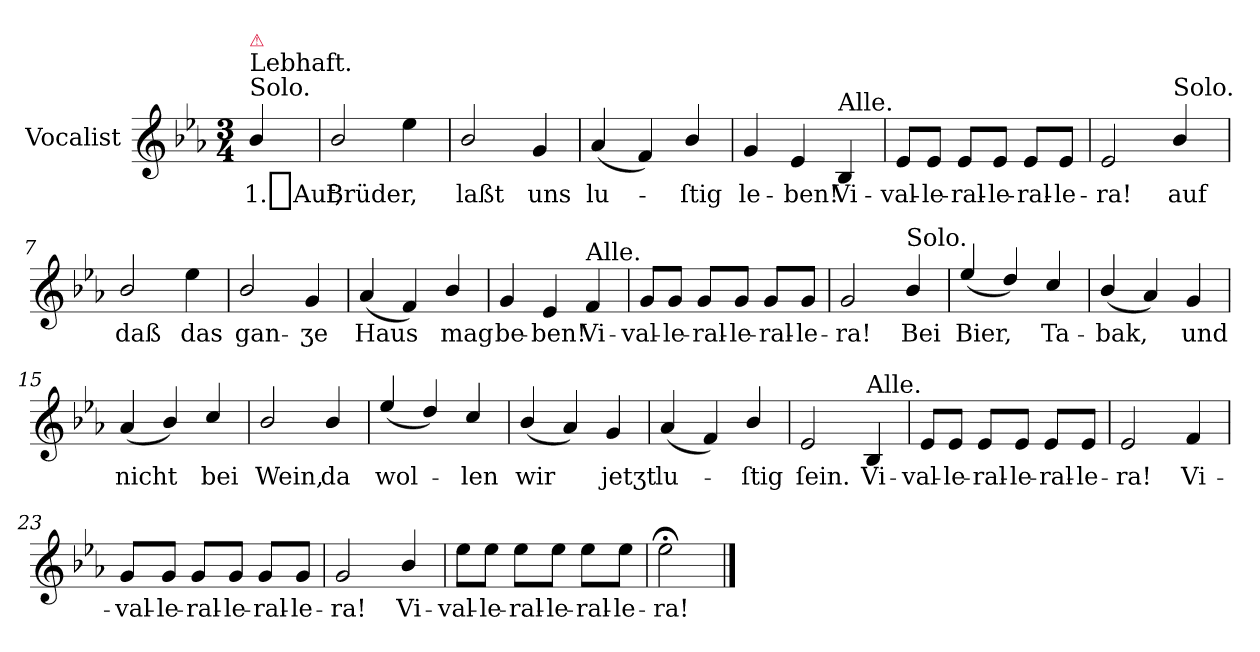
**kern	**text
*part1	*part1
*staff1	*staff1
*I"Vocalist	*
*clefG2	*
*k[b-e-a-]	*
*E-:	*
*M3/4	*
=	=
!LO:TX:a:t=Solo.	!
!LO:TX:a:t=Lebhaft.	!
!LO:TX:a:color=crimson:t=⚠	!
4b-/	1._Auf,
=1	=1
2b-/	Brüder,
4ee-	.
=2	=2
2b-/	laßt
4g	uns
=3	=3
(4a-	lu-
4f)	.
4b-/	-ſtig
=4	=4
4g	le-
4e-	-ben!
!LO:TX:a:t=Alle.	!
4B-	Vi-
=5	=5
8e-/L	-val-
8e-/J	-le-
8e-/L	-ral-
8e-/J	-le-
8e-/L	-ral-
8e-/J	-le-
=6	=6
2e-	-ra!
!LO:TX:a:t=Solo.	!
4b-/	auf
=7	=7
2b-/	daß
4ee-	das
=8	=8
2b-/	gan-
4g	-ʒe
=9	=9
(4a-	Haus
4f)	.
4b-/	mag
=10	=10
4g	be-
4e-	-ben!
!LO:TX:a:t=Alle.	!
4f	Vi-
=11	=11
8g/L	-val-
8g/J	-le-
8g/L	-ral-
8g/J	-le-
8g/L	-ral-
8g/J	-le-
=12	=12
2g	-ra!
!LO:TX:a:t=Solo.	!
4b-/	Bei
=13	=13
(4ee-/	Bier,
4dd/)	.
4cc/	Ta-
=14	=14
(4b-/	-bak,
4a-)	.
4g	und
=15	=15
(4a-	nicht
4b-/)	.
4cc/	bei
=16	=16
2b-/	Wein,
4b-/	da
=17	=17
(4ee-/	wol-
4dd/)	.
4cc/	-len
=18	=18
(4b-/	wir
4a-)	.
4g	jetʒt
=19	=19
(4a-	lu-
4f)	.
4b-/	-ſtig
=20	=20
2e-	ſein.
!LO:TX:a:t=Alle.	!
4B-	Vi-
=21	=21
8e-/L	-val-
8e-/J	-le-
8e-/L	-ral-
8e-/J	-le-
8e-/L	-ral-
8e-/J	-le-
=22	=22
2e-	-ra!
4f	Vi-
=23	=23
8g/L	-val-
8g/J	-le-
8g/L	-ral-
8g/J	-le-
8g/L	-ral-
8g/J	-le-
=24	=24
2g	-ra!
4b-/	Vi-
=25	=25
8ee-\L	-val-
8ee-\J	-le-
8ee-\L	-ral-
8ee-\J	-le-
8ee-\L	-ral-
8ee-\J	-le-
=26	=26
2ee-;<	-ra!
==	==
*-	*-
